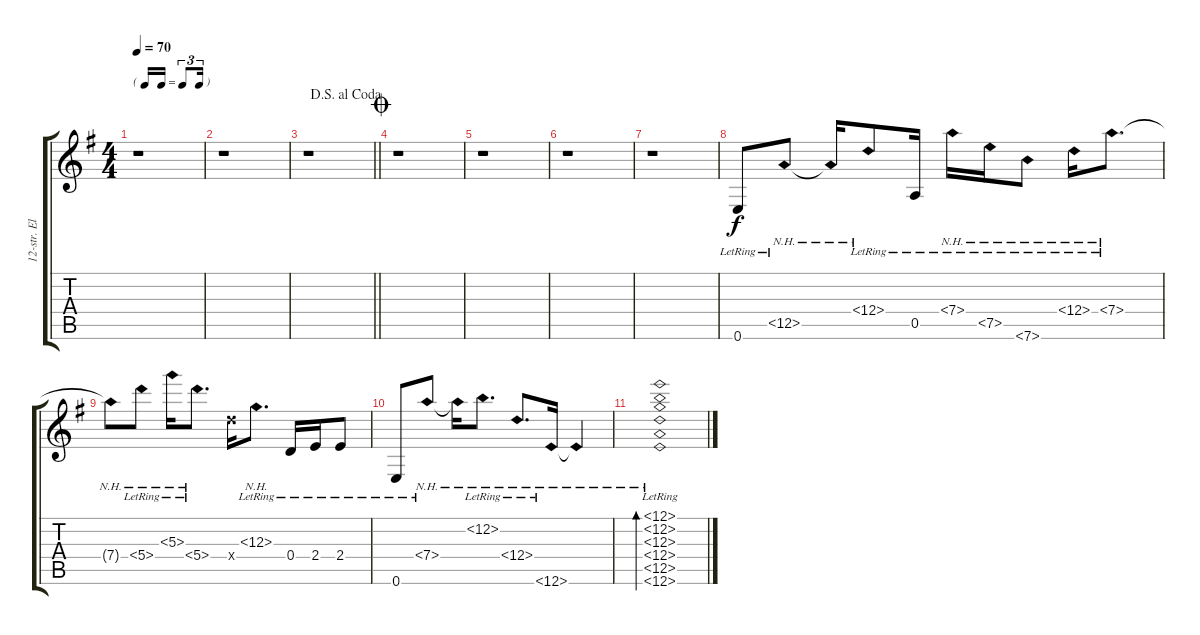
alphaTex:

\track ("12-str. Electric 1" "12-str. El") {instrument electricguitarjazz}
\staff {score tabs}
\tuning (E4 B3 G3 D3 A2 E2) {hide}
\ts (4 4)
\tf triplet16th
\tempo 70
\clef g2
\ks g
r.1{dy mf} |
r.1 |
\jump dalsegnoalcoda
\barLineRight lightlight
r.1 |
\jump coda
r.1 |
r.1 |
r.1 |
r.1 |
0.6{lr}.8{dy f} 12.5{nh lr}.8 12.5{nh t}.16 12.4{nh lr}.8 0.5{lr}.16 7.4{nh lr}.16 7.5{nh lr}.16 7.6{nh lr}.8 12.4{nh lr}.16 7.4{nh lr}.8{d} |
7.4{nh t}.8 5.4{nh lr}.8 5.3{nh lr}.16 5.4{nh lr}.8{d} 12.4{x}.16 12.3{nh lr}.8{d} 0.4{lr}.16 2.4{lr}.16 2.4{lr}.8 |
0.6{lr}.8 7.4{nh lr}.8 7.4{nh t}.16 12.2{nh lr}.8{d} 12.4{nh lr}.8{d} 12.6{nh lr}.16 12.6{nh t}.4 |
(12.1{nh lr} 12.2{nh lr} 12.3{nh lr} 12.4{nh lr} 12.5{nh lr} 12.6{nh lr}).1{bd 30}
